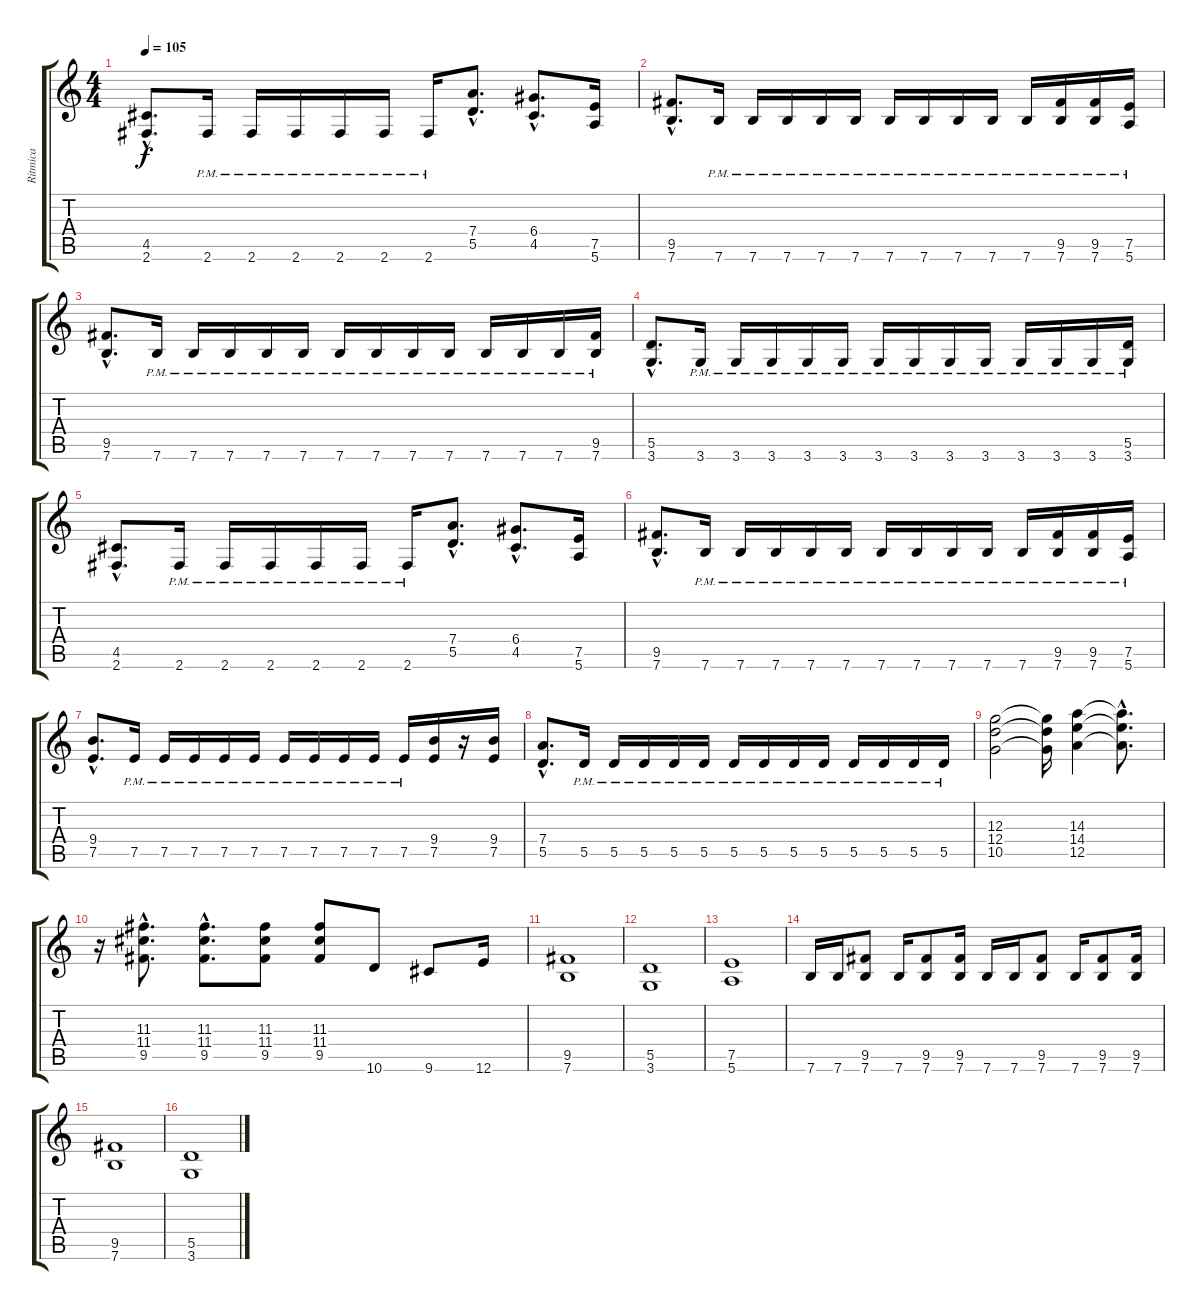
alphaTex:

\track ("Ritmica" "Ritmica") {instrument distortionguitar}
\staff {score tabs}
\tuning (E4 B3 G3 D3 A2 E2) {hide}
\ts (4 4)
\tempo 105
\clef g2
\ks c
(4.5{hac} 2.6{hac}).8{d dy f} 2.6{pm}.16 2.6{pm}.16 2.6{pm}.16 2.6{pm}.16 2.6{pm}.16 2.6{pm}.16 (7.4{hac} 5.5{hac}).8{d} (6.4{hac} 4.5{hac}).8{d} (7.5 5.6).16 |
(9.5{hac} 7.6{hac}).8{d} 7.6{pm}.16 7.6{pm}.16 7.6{pm}.16 7.6{pm}.16 7.6{pm}.16 7.6{pm}.16 7.6{pm}.16 7.6{pm}.16 7.6{pm}.16 7.6{pm}.16 (9.5 7.6{pm}).16 (9.5 7.6{pm}).16 (7.5 5.6{pm}).16 |
(9.5{hac} 7.6{hac}).8{d} 7.6{pm}.16 7.6{pm}.16 7.6{pm}.16 7.6{pm}.16 7.6{pm}.16 7.6{pm}.16 7.6{pm}.16 7.6{pm}.16 7.6{pm}.16 7.6{pm}.16 7.6{pm}.16 7.6{pm}.16 (9.5 7.6{pm}).16 |
(5.5{hac} 3.6{hac}).8{d} 3.6{pm}.16 3.6{pm}.16 3.6{pm}.16 3.6{pm}.16 3.6{pm}.16 3.6{pm}.16 3.6{pm}.16 3.6{pm}.16 3.6{pm}.16 3.6{pm}.16 3.6{pm}.16 3.6{pm}.16 (5.5 3.6{pm}).16 |
(4.5{hac} 2.6{hac}).8{d} 2.6{pm}.16 2.6{pm}.16 2.6{pm}.16 2.6{pm}.16 2.6{pm}.16 2.6{pm}.16 (7.4{hac} 5.5{hac}).8{d} (6.4{hac} 4.5{hac}).8{d} (7.5 5.6).16 |
(9.5{hac} 7.6{hac}).8{d} 7.6{pm}.16 7.6{pm}.16 7.6{pm}.16 7.6{pm}.16 7.6{pm}.16 7.6{pm}.16 7.6{pm}.16 7.6{pm}.16 7.6{pm}.16 7.6{pm}.16 (9.5 7.6{pm}).16 (9.5 7.6{pm}).16 (7.5 5.6{pm}).16 |
(9.4{hac} 7.5{hac}).8{d} 7.5{pm}.16 7.5{pm}.16 7.5{pm}.16 7.5{pm}.16 7.5{pm}.16 7.5{pm}.16 7.5{pm}.16 7.5{pm}.16 7.5{pm}.16 7.5{pm}.16 (9.4 7.5).16 r.16 (9.4 7.5).16 |
(7.4{hac} 5.5{hac}).8{d} 5.5{pm}.16 5.5{pm}.16 5.5{pm}.16 5.5{pm}.16 5.5{pm}.16 5.5{pm}.16 5.5{pm}.16 5.5{pm}.16 5.5{pm}.16 5.5{pm}.16 5.5{pm}.16 5.5{pm}.16 5.5{pm}.16 |
(12.3 12.4 10.5).2 (12.3{t} 12.4{t} 10.5{t}).16 (14.3 14.4 12.5).4 (14.3{hac t} 14.4{hac t} 12.5{hac t}).8{d} |
r.16 (11.3{hac} 11.4{hac} 9.5{hac}).8{d} (11.3{hac} 11.4{hac} 9.5{hac}).8{d} (11.3 11.4 9.5).8 (11.3 11.4 9.5).8 10.6.8 9.6.8 12.6.16 |
(9.5 7.6).1 |
(5.5 3.6).1 |
(7.5 5.6).1 |
7.6.16 7.6.16 (9.5 7.6).8 7.6.16 (9.5 7.6).8 (9.5 7.6).16 7.6.16 7.6.16 (9.5 7.6).8 7.6.16 (9.5 7.6).8 (9.5 7.6).16 |
(9.5 7.6).1 |
(5.5 3.6).1
